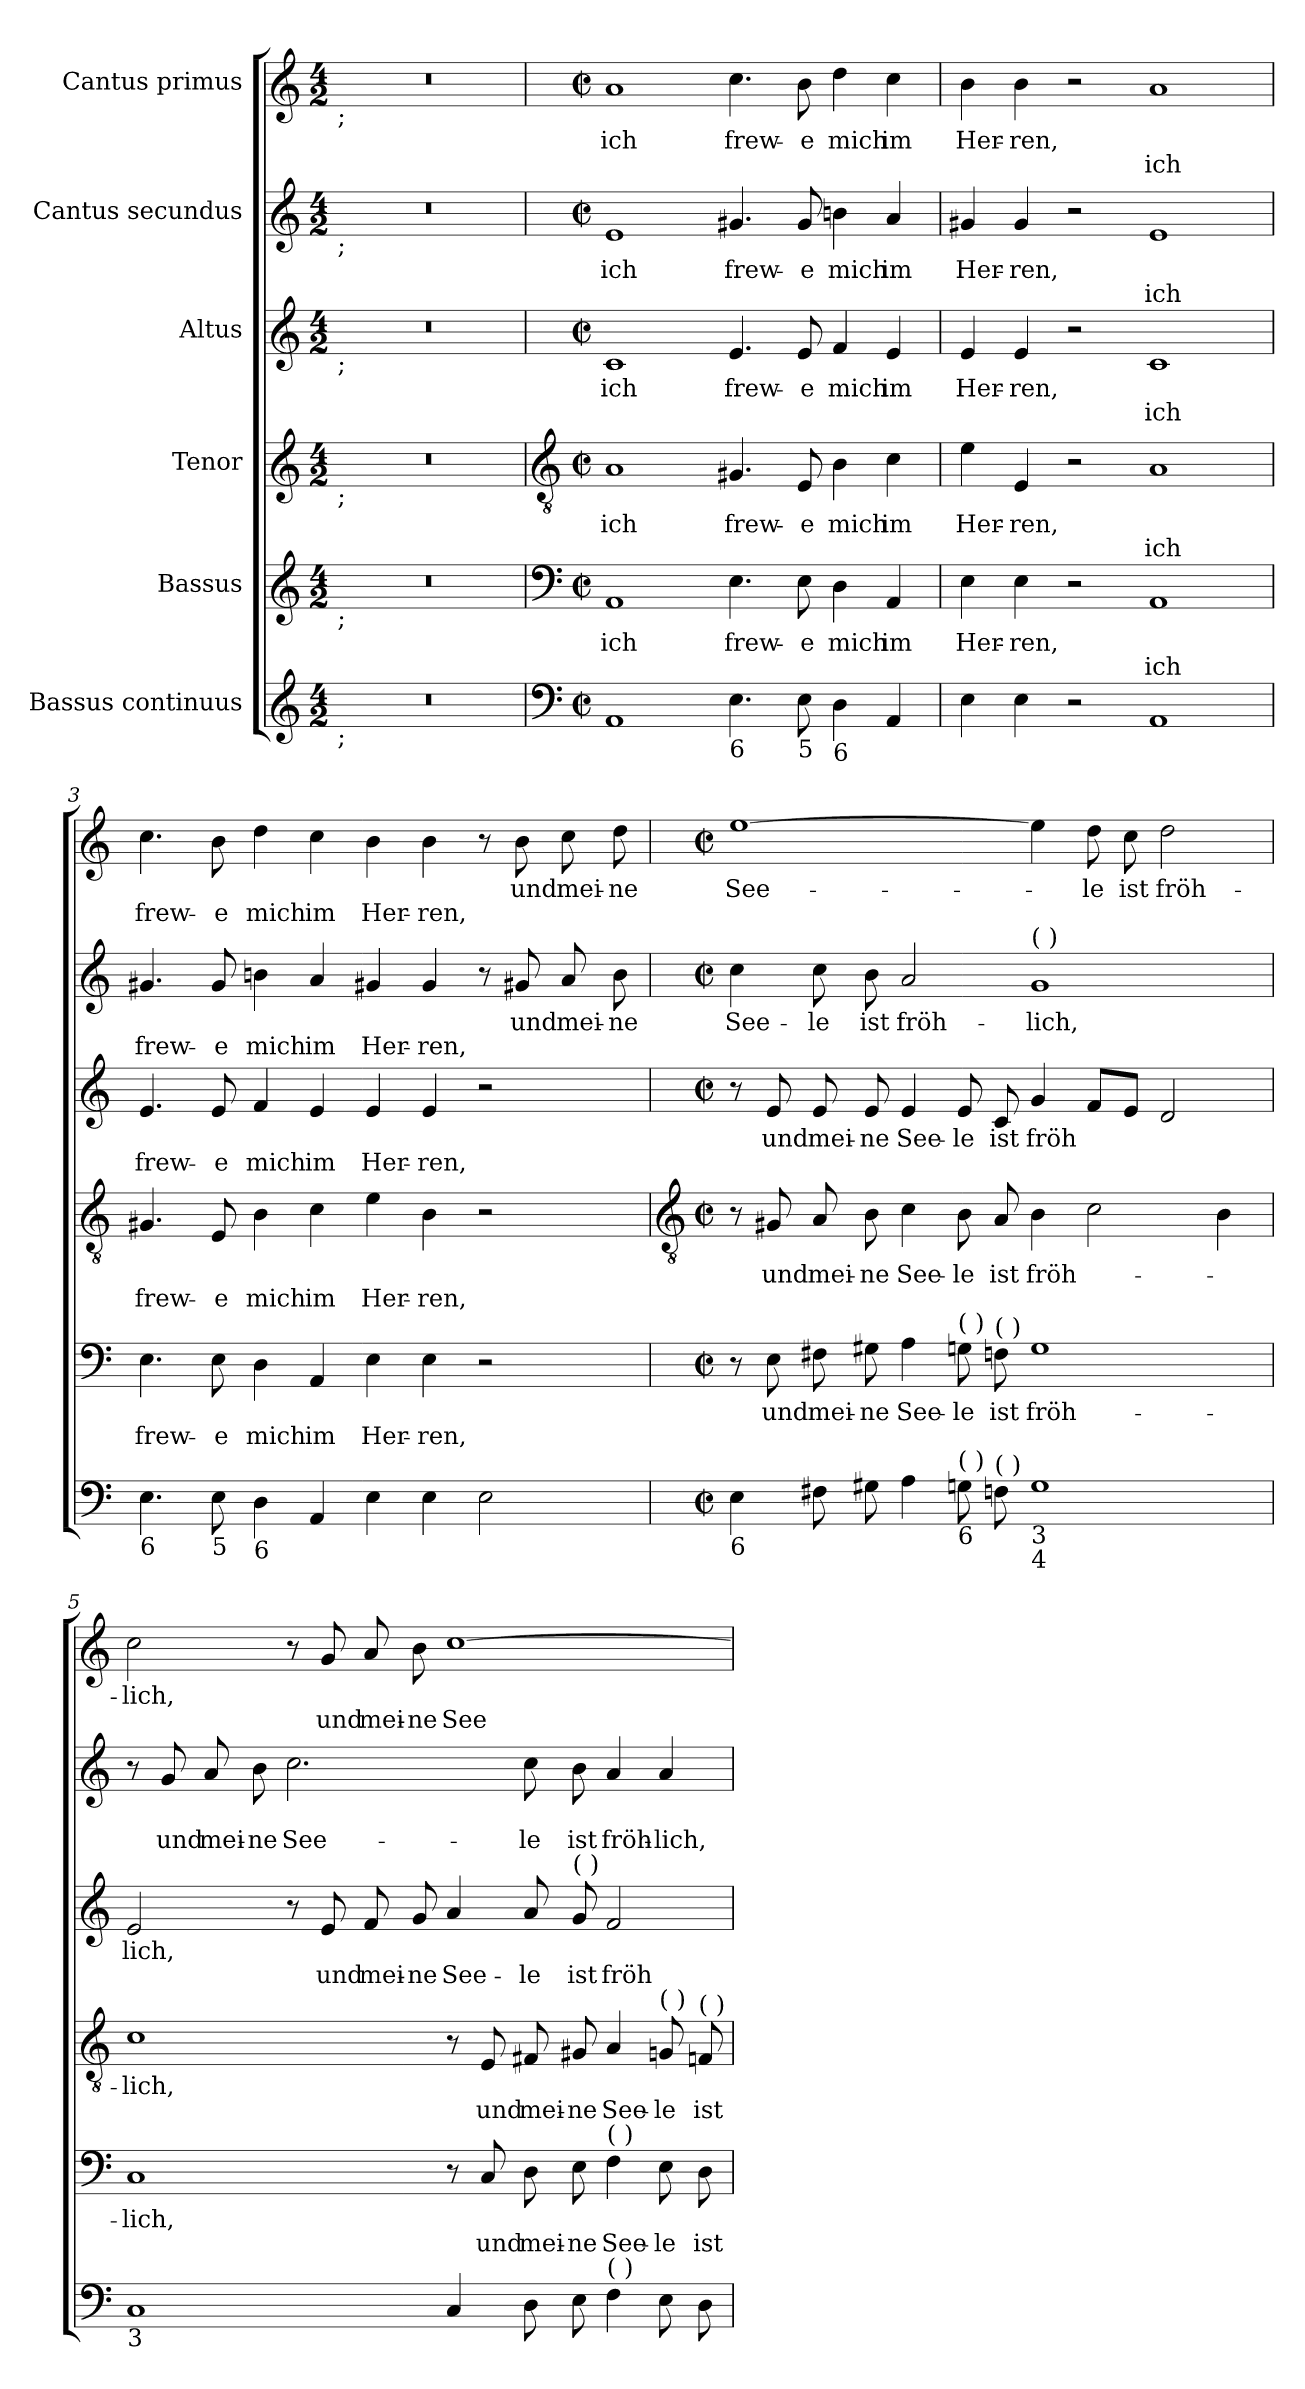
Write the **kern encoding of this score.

**kern	**kern	**text	**text	**kern	**text	**text	**kern	**text	**text	**kern	**text	**text	**kern	**text	**text
*part6	*part5	*part5	*part5	*part4	*part4	*part4	*part3	*part3	*part3	*part2	*part2	*part2	*part1	*part1	*part1
*staff6	*staff5	*staff5	*staff5	*staff4	*staff4	*staff4	*staff3	*staff3	*staff3	*staff2	*staff2	*staff2	*staff1	*staff1	*staff1
*I"Bassus continuus	*I"Bassus	*	*	*I"Tenor	*	*	*I"Altus	*	*	*I"Cantus secundus	*	*	*I"Cantus primus	*	*
*clefG2	*clefG2	*	*	*clefG2	*	*	*clefG2	*	*	*clefG2	*	*	*clefG2	*	*
*k[]	*k[]	*	*	*k[]	*	*	*k[]	*	*	*k[]	*	*	*k[]	*	*
*C:	*C:	*	*	*C:	*	*	*C:	*	*	*C:	*	*	*C:	*	*
*M4/2	*M4/2	*	*	*M4/2	*	*	*M4/2	*	*	*M4/2	*	*	*M4/2	*	*
=	=	=	=	=	=	=	=	=	=	=	=	=	=	=	=
!	!	!	!	!	!	!	!	!	!	!	!	!	!LO:TX:b:t=;	!	!
!	!	!	!	!	!	!	!	!	!	!LO:TX:b:t=;	!	!	!	!	!
!	!	!	!	!	!	!	!LO:TX:b:t=;	!	!	!	!	!	!	!	!
!	!	!	!	!LO:TX:b:t=;	!	!	!	!	!	!	!	!	!	!	!
!	!LO:TX:b:t=;	!	!	!	!	!	!	!	!	!	!	!	!	!	!
!LO:TX:b:t=;	!	!	!	!	!	!	!	!	!	!	!	!	!	!	!
0r	0r	.	.	0r	.	.	0r	.	.	0r	.	.	0r	.	.
!!LO:LB:g=z
=1	=1	=1	=1	=1	=1	=1	=1	=1	=1	=1	=1	=1	=1	=1	=1
*clefF4	*clefF4	*	*	*clefGv2	*	*	*	*	*	*	*	*	*	*	*
*M4/2	*M4/2	*	*	*M4/2	*	*	*M4/2	*	*	*M4/2	*	*	*M4/2	*	*
*met(c|)	*met(c|)	*	*	*met(c|)	*	*	*met(c|)	*	*	*met(c|)	*	*	*met(c|)	*	*
!	!	!LO:LY:b	!	!	!LO:LY:b	!	!	!LO:LY:b	!	!	!LO:LY:b	!	!	!LO:LY:b	!
1AA	1AA	ich	.	1A	ich	.	1c	ich	.	1e	ich	.	1a	ich	.
!LO:TX:b:t=6	!	!	!	!	!	!	!	!	!	!	!	!	!	!	!
!	!	!LO:LY:b	!	!	!LO:LY:b	!	!	!LO:LY:b	!	!	!LO:LY:b	!	!	!LO:LY:b	!
4.E	4.E	frew-	.	4.G#X	frew-	.	4.e	frew-	.	4.g#X	frew-	.	4.cc	frew-	.
!LO:TX:b:t=5	!	!	!	!	!	!	!	!	!	!	!	!	!	!	!
!	!	!LO:LY:b	!	!	!LO:LY:b	!	!	!LO:LY:b	!	!	!LO:LY:b	!	!	!LO:LY:b	!
8E	8E	-e	.	8E	-e	.	8e	-e	.	8g#	-e	.	8b	-e	.
!LO:TX:b:t=6	!	!	!	!	!	!	!	!	!	!	!	!	!	!	!
!	!	!LO:LY:b	!	!	!LO:LY:b	!	!	!LO:LY:b	!	!	!LO:LY:b	!	!	!LO:LY:b	!
4D	4D	mich	.	4B	mich	.	4f	mich	.	4bn	mich	.	4dd	mich	.
!	!	!LO:LY:b	!	!	!LO:LY:b	!	!	!LO:LY:b	!	!	!LO:LY:b	!	!	!LO:LY:b	!
4AA	4AA	im	.	4c	im	.	4e	im	.	4a	im	.	4cc	im	.
=2	=2	=2	=2	=2	=2	=2	=2	=2	=2	=2	=2	=2	=2	=2	=2
!	!	!LO:LY:b	!	!	!LO:LY:b	!	!	!LO:LY:b	!	!	!LO:LY:b	!	!	!LO:LY:b	!
4E	4E	Her-	.	4e	Her-	.	4e	Her-	.	4g#X	Her-	.	4b	Her-	.
!	!	!LO:LY:b	!	!	!LO:LY:b	!	!	!LO:LY:b	!	!	!LO:LY:b	!	!	!LO:LY:b	!
4E	4E	-ren,	.	4E	-ren,	.	4e	-ren,	.	4g#	-ren,	.	4b	-ren,	.
2r	2r	.	.	2r	.	.	2r	.	.	2r	.	.	2r	.	.
!	!	!	!LO:LY:b	!	!	!LO:LY:b	!	!	!LO:LY:b	!	!	!LO:LY:b	!	!	!LO:LY:b
1AA	1AA	.	ich	1A	.	ich	1c	.	ich	1e	.	ich	1a	.	ich
=3	=3	=3	=3	=3	=3	=3	=3	=3	=3	=3	=3	=3	=3	=3	=3
!LO:TX:b:t=6	!	!	!	!	!	!	!	!	!	!	!	!	!	!	!
!	!	!	!LO:LY:b	!	!	!LO:LY:b	!	!	!LO:LY:b	!	!	!LO:LY:b	!	!	!LO:LY:b
4.E	4.E	.	frew-	4.G#X	.	frew-	4.e	.	frew-	4.g#X	.	frew-	4.cc	.	frew-
!LO:TX:b:t=5	!	!	!	!	!	!	!	!	!	!	!	!	!	!	!
!	!	!	!LO:LY:b	!	!	!LO:LY:b	!	!	!LO:LY:b	!	!	!LO:LY:b	!	!	!LO:LY:b
8E	8E	.	-e	8E	.	-e	8e	.	-e	8g#	.	-e	8b	.	-e
!LO:TX:b:t=6	!	!	!	!	!	!	!	!	!	!	!	!	!	!	!
!	!	!	!LO:LY:b	!	!	!LO:LY:b	!	!	!LO:LY:b	!	!	!LO:LY:b	!	!	!LO:LY:b
4D	4D	.	mich	4B	.	mich	4f	.	mich	4bn	.	mich	4dd	.	mich
!	!	!	!LO:LY:b	!	!	!LO:LY:b	!	!	!LO:LY:b	!	!	!LO:LY:b	!	!	!LO:LY:b
4AA	4AA	.	im	4c	.	im	4e	.	im	4a	.	im	4cc	.	im
!	!	!	!LO:LY:b	!	!	!LO:LY:b	!	!	!LO:LY:b	!	!	!LO:LY:b	!	!	!LO:LY:b
4E	4E	.	Her-	4e	.	Her-	4e	.	Her-	4g#X	.	Her-	4b	.	Her-
!	!	!	!LO:LY:b	!	!	!LO:LY:b	!	!	!LO:LY:b	!	!	!LO:LY:b	!	!	!LO:LY:b
4E	4E	.	-ren,	4B	.	-ren,	4e	.	-ren,	4g#	.	-ren,	4b	.	-ren,
2E	2r	.	.	2r	.	.	2r	.	.	8r	.	.	8r	.	.
!	!	!	!	!	!	!	!	!	!	!	!LO:LY:b	!	!	!LO:LY:b	!
.	.	.	.	.	.	.	.	.	.	8g#X	und	.	8b	und	.
!	!	!	!	!	!	!	!	!	!	!	!LO:LY:b	!	!	!LO:LY:b	!
.	.	.	.	.	.	.	.	.	.	8a	mei-	.	8cc	mei-	.
!	!	!	!	!	!	!	!	!	!	!	!LO:LY:b	!	!	!LO:LY:b	!
.	.	.	.	.	.	.	.	.	.	8b	-ne	.	8dd	-ne	.
!!LO:LB:g=z
=4	=4	=4	=4	=4	=4	=4	=4	=4	=4	=4	=4	=4	=4	=4	=4
*	*	*	*	*clefGv2	*	*	*	*	*	*	*	*	*	*	*
*M4/2	*M4/2	*	*	*M4/2	*	*	*M4/2	*	*	*M4/2	*	*	*M4/2	*	*
*met(c|)	*met(c|)	*	*	*met(c|)	*	*	*met(c|)	*	*	*met(c|)	*	*	*met(c|)	*	*
!LO:TX:b:t=6	!	!	!	!	!	!	!	!	!	!	!	!	!	!	!
!	!	!	!	!	!	!	!	!	!	!	!LO:LY:b	!	!	!LO:LY:b	!
4E	8r	.	.	8r	.	.	8r	.	.	4cc	See-	.	[1ee	See-	.
!	!	!LO:LY:b	!	!	!LO:LY:b	!	!	!LO:LY:b	!	!	!	!	!	!	!
.	8E	und	.	8G#X	und	.	8e	und	.	.	.	.	.	.	.
!	!	!LO:LY:b	!	!	!LO:LY:b	!	!	!LO:LY:b	!	!	!LO:LY:b	!	!	!	!
8F#X	8F#X	mei-	.	8A	mei-	.	8e	mei-	.	8cc	-le	.	.	.	.
!	!	!LO:LY:b	!	!	!LO:LY:b	!	!	!LO:LY:b	!	!	!LO:LY:b	!	!	!	!
8G#X	8G#X	-ne	.	8B	-ne	.	8e	-ne	.	8b	ist	.	.	.	.
!	!	!LO:LY:b	!	!	!LO:LY:b	!	!	!LO:LY:b	!	!	!LO:LY:b	!	!	!	!
4A	4A	See-	.	4c	See-	.	4e	See-	.	2a	fröh-	.	.	.	.
!	!LO:TX:a:t=(  )	!	!	!	!	!	!	!	!	!	!	!	!	!	!
!LO:TX:a:t=(  )	!	!	!	!	!	!	!	!	!	!	!	!	!	!	!
!LO:TX:b:t=6	!	!	!	!	!	!	!	!	!	!	!	!	!	!	!
!	!	!LO:LY:b	!	!	!LO:LY:b	!	!	!LO:LY:b	!	!	!	!	!	!	!
8G	8G	-le	.	8B	-le	.	8e	-le	.	.	.	.	.	.	.
!	!LO:TX:a:t=(  )	!	!	!	!	!	!	!	!	!	!	!	!	!	!
!LO:TX:a:t=(  )	!	!	!	!	!	!	!	!	!	!	!	!	!	!	!
!	!	!LO:LY:b	!	!	!LO:LY:b	!	!	!LO:LY:b	!	!	!	!	!	!	!
8F	8F	ist	.	8A	ist	.	8c	ist	.	.	.	.	.	.	.
!	!	!	!	!	!	!	!	!	!	!LO:TX:a:t=(  )	!	!	!	!	!
!LO:TX:b:t=3	!	!	!	!	!	!	!	!	!	!	!	!	!	!	!
!LO:TX:b:t=4	!	!	!	!	!	!	!	!	!	!	!	!	!	!	!
!	!	!LO:LY:b	!	!	!LO:LY:b	!	!	!LO:LY:b	!	!	!LO:LY:b	!	!	!	!
1G	1G	fröh-	.	4B	fröh-	.	4g	fröh	.	1g	-lich,	.	4ee]	.	.
!	!	!	!	!	!	!	!	!	!	!	!	!	!	!LO:LY:b	!
.	.	.	.	2c	.	.	8fL	.	.	.	.	.	8dd	-le	.
!	!	!	!	!	!	!	!	!	!	!	!	!	!	!LO:LY:b	!
.	.	.	.	.	.	.	8eJ	.	.	.	.	.	8cc	ist	.
!	!	!	!	!	!	!	!	!	!	!	!	!	!	!LO:LY:b	!
.	.	.	.	.	.	.	2d	.	.	.	.	.	2dd	fröh-	.
.	.	.	.	4B	.	.	.	.	.	.	.	.	.	.	.
=5	=5	=5	=5	=5	=5	=5	=5	=5	=5	=5	=5	=5	=5	=5	=5
!LO:TX:b:t=3	!	!	!	!	!	!	!	!	!	!	!	!	!	!	!
!	!	!LO:LY:b	!	!	!LO:LY:b	!	!	!LO:LY:b	!	!	!	!	!	!LO:LY:b	!
1C	1C	-lich,	.	1c	-lich,	.	2e	lich,	.	8r	.	.	2cc	-lich,	.
!	!	!	!	!	!	!	!	!	!	!	!	!LO:LY:b	!	!	!
.	.	.	.	.	.	.	.	.	.	8g	.	und	.	.	.
!	!	!	!	!	!	!	!	!	!	!	!	!LO:LY:b	!	!	!
.	.	.	.	.	.	.	.	.	.	8a	.	mei-	.	.	.
!	!	!	!	!	!	!	!	!	!	!	!	!LO:LY:b	!	!	!
.	.	.	.	.	.	.	.	.	.	8b	.	-ne	.	.	.
!	!	!	!	!	!	!	!	!	!	!	!	!LO:LY:b	!	!	!
.	.	.	.	.	.	.	8r	.	.	2.cc	.	See-	8r	.	.
!	!	!	!	!	!	!	!	!	!LO:LY:b	!	!	!	!	!	!LO:LY:b
.	.	.	.	.	.	.	8e	.	und	.	.	.	8g	.	und
!	!	!	!	!	!	!	!	!	!LO:LY:b	!	!	!	!	!	!LO:LY:b
.	.	.	.	.	.	.	8f	.	mei-	.	.	.	8a	.	mei-
!	!	!	!	!	!	!	!	!	!LO:LY:b	!	!	!	!	!	!LO:LY:b
.	.	.	.	.	.	.	8g	.	-ne	.	.	.	8b	.	-ne
!	!	!	!	!	!	!	!	!	!LO:LY:b	!	!	!	!	!	!LO:LY:b
4C	8r	.	.	8r	.	.	4a	.	See-	.	.	.	[1cc	.	See-
!	!	!	!LO:LY:b	!	!	!LO:LY:b	!	!	!	!	!	!	!	!	!
.	8C	.	und	8E	.	und	.	.	.	.	.	.	.	.	.
!	!	!	!LO:LY:b	!	!	!LO:LY:b	!	!	!LO:LY:b	!	!	!LO:LY:b	!	!	!
8D	8D	.	mei-	8F#X	.	mei-	8a	.	-le	8cc	.	-le	.	.	.
!	!	!	!	!	!	!	!LO:TX:a:t=(  )	!	!	!	!	!	!	!	!
!	!	!	!LO:LY:b	!	!	!LO:LY:b	!	!	!LO:LY:b	!	!	!LO:LY:b	!	!	!
8E	8E	.	-ne	8G#X	.	-ne	8g	.	ist	8b	.	ist	.	.	.
!	!LO:TX:a:t=(  )	!	!	!	!	!	!	!	!	!	!	!	!	!	!
!LO:TX:a:t=(  )	!	!	!	!	!	!	!	!	!	!	!	!	!	!	!
!	!	!	!LO:LY:b	!	!	!LO:LY:b	!	!	!LO:LY:b	!	!	!LO:LY:b	!	!	!
4F	4F	.	See-	4A	.	See-	2f	.	fröh-	4a	.	fröh-	.	.	.
!	!	!	!	!LO:TX:a:t=(  )	!	!	!	!	!	!	!	!	!	!	!
!	!	!	!LO:LY:b	!	!	!LO:LY:b	!	!	!	!	!	!LO:LY:b	!	!	!
8E	8E	.	-le	8G	.	-le	.	.	.	4a	.	-lich,	.	.	.
!	!	!	!	!LO:TX:a:t=(  )	!	!	!	!	!	!	!	!	!	!	!
!	!	!	!LO:LY:b	!	!	!LO:LY:b	!	!	!	!	!	!	!	!	!
8D	8D	.	ist	8F	.	ist	.	.	.	.	.	.	.	.	.
=	=	=	=	=	=	=	=	=	=	=	=	=	=	=	=
*-	*-	*-	*-	*-	*-	*-	*-	*-	*-	*-	*-	*-	*-	*-	*-
